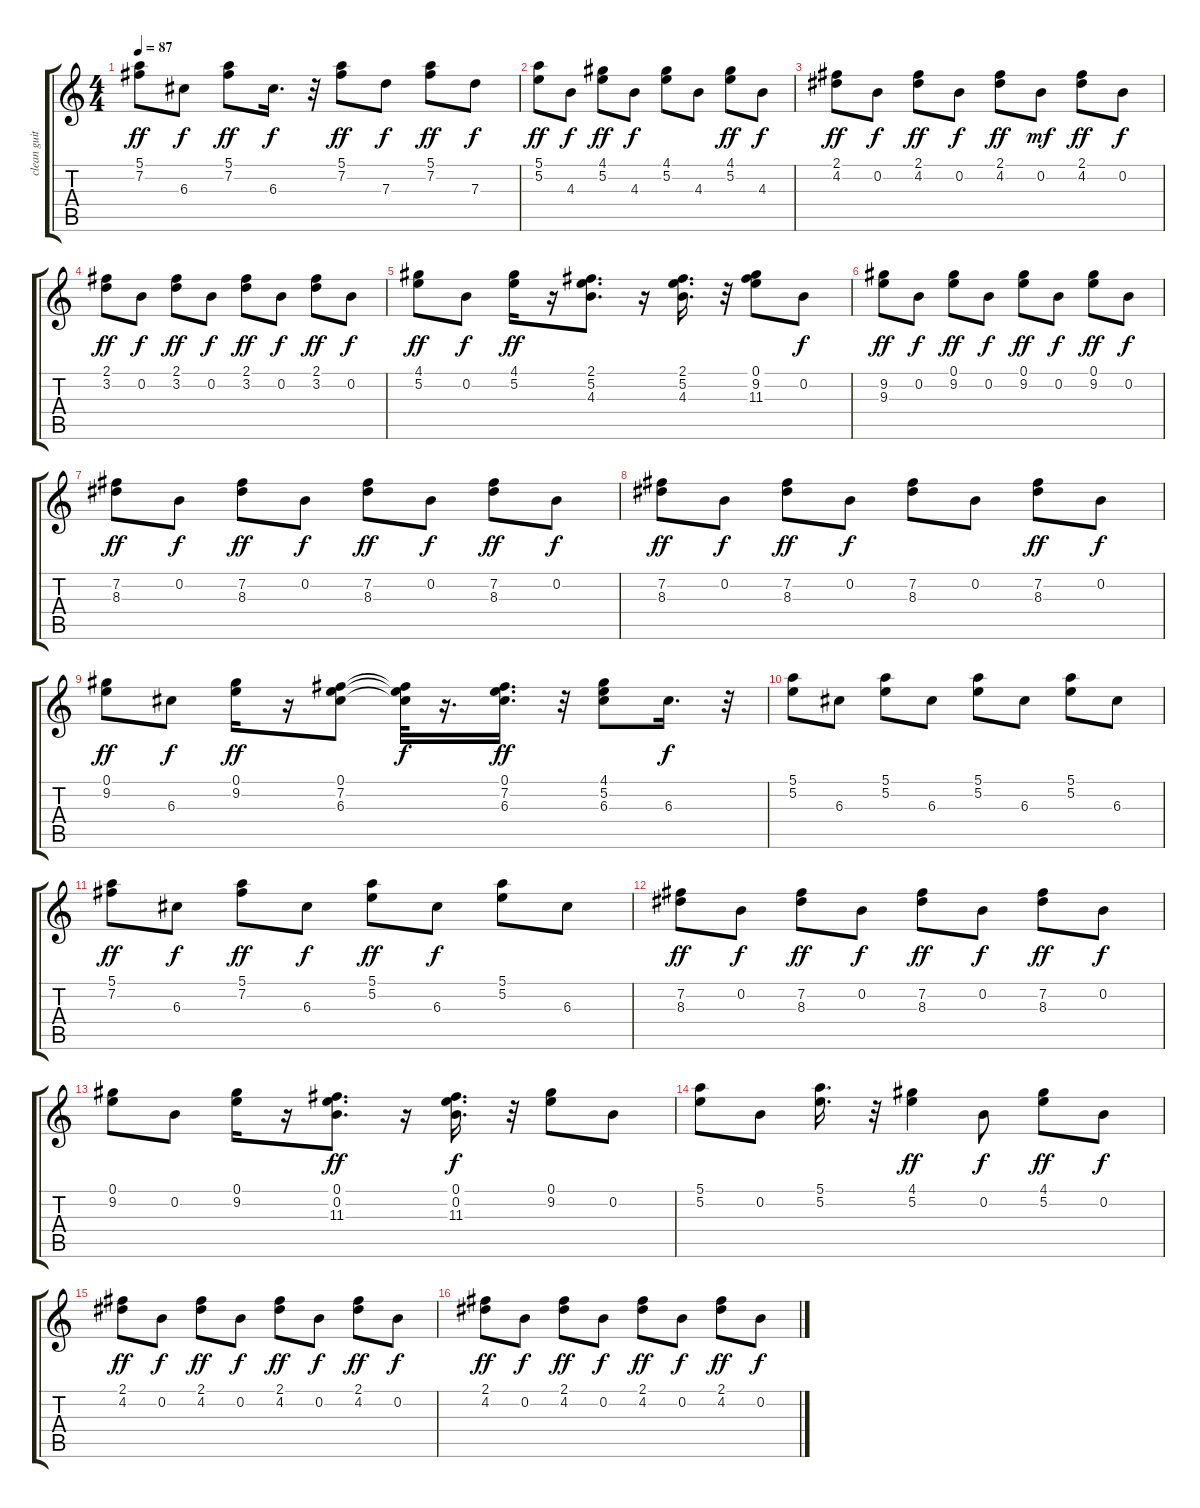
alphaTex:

\track ("clean guitar" "clean guit") {instrument electricguitarclean}
\staff {score tabs}
\tuning (E4 B3 G3 D3 A2 E2) {hide}
\ts (4 4)
\tempo 87
\clef g2
\ks c
(5.1 7.2).8{dy ff} 6.3.8{dy f} (5.1 7.2).8{dy ff} 6.3.16{d dy f} r.32 (5.1 7.2).8{dy ff} 7.3.8{dy f} (5.1 7.2).8{dy ff} 7.3.8{dy f} |
(5.1 5.2).8{dy ff} 4.3.8{dy f} (4.1 5.2).8{dy ff} 4.3.8{dy f} (4.1 5.2).8 4.3.8 (4.1 5.2).8{dy ff} 4.3.8{dy f} |
(2.1 4.2).8{dy ff} 0.2.8{dy f} (2.1 4.2).8{dy ff} 0.2.8{dy f} (2.1 4.2).8{dy ff} 0.2.8{dy mf} (2.1 4.2).8{dy ff} 0.2.8{dy f} |
(2.1 3.2).8{dy ff} 0.2.8{dy f} (2.1 3.2).8{dy ff} 0.2.8{dy f} (2.1 3.2).8{dy ff} 0.2.8{dy f} (2.1 3.2).8{dy ff} 0.2.8{dy f} |
(4.1 5.2).8{dy ff} 0.2.8{dy f} (4.1 5.2).16{dy ff} r.16 (2.1 5.2 4.3).8{d} r.16 (2.1 5.2 4.3).16{d} r.32 (0.1 9.2 11.3).8 0.2.8{dy f} |
(9.2 9.3).8{dy ff} 0.2.8{dy f} (0.1 9.2).8{dy ff} 0.2.8{dy f} (0.1 9.2).8{dy ff} 0.2.8{dy f} (0.1 9.2).8{dy ff} 0.2.8{dy f} |
(7.2 8.3).8{dy ff} 0.2.8{dy f} (7.2 8.3).8{dy ff} 0.2.8{dy f} (7.2 8.3).8{dy ff} 0.2.8{dy f} (7.2 8.3).8{dy ff} 0.2.8{dy f} |
(7.2 8.3).8{dy ff} 0.2.8{dy f} (7.2 8.3).8{dy ff} 0.2.8{dy f} (7.2 8.3).8 0.2.8 (7.2 8.3).8{dy ff} 0.2.8{dy f} |
(0.1 9.2).8{dy ff} 6.3.8{dy f} (0.1 9.2).16{dy ff} r.16 (0.1 7.2 6.3).8 (0.1{t} 7.2{t} 6.3{t}).32{dy f} r.16{d} (0.1 7.2 6.3).16{d dy ff} r.32 (4.1 5.2 6.3).8 6.3.16{d dy f} r.32 |
(5.1 5.2).8 6.3.8 (5.1 5.2).8 6.3.8 (5.1 5.2).8 6.3.8 (5.1 5.2).8 6.3.8 |
(5.1 7.2).8{dy ff} 6.3.8{dy f} (5.1 7.2).8{dy ff} 6.3.8{dy f} (5.1 5.2).8{dy ff} 6.3.8{dy f} (5.1 5.2).8 6.3.8 |
(7.2 8.3).8{dy ff} 0.2.8{dy f} (7.2 8.3).8{dy ff} 0.2.8{dy f} (7.2 8.3).8{dy ff} 0.2.8{dy f} (7.2 8.3).8{dy ff} 0.2.8{dy f} |
(0.1 9.2).8 0.2.8 (0.1 9.2).16 r.16 (0.1 0.2 11.3).8{d dy ff} r.16 (0.1 0.2 11.3).16{d dy f} r.32 (0.1 9.2).8 0.2.8 |
(5.1 5.2).8 0.2.8 (5.1 5.2).16{d} r.32 (4.1 5.2).4{dy ff} 0.2.8{dy f} (4.1 5.2).8{dy ff} 0.2.8{dy f} |
(2.1 4.2).8{dy ff} 0.2.8{dy f} (2.1 4.2).8{dy ff} 0.2.8{dy f} (2.1 4.2).8{dy ff} 0.2.8{dy f} (2.1 4.2).8{dy ff} 0.2.8{dy f} |
(2.1 4.2).8{dy ff} 0.2.8{dy f} (2.1 4.2).8{dy ff} 0.2.8{dy f} (2.1 4.2).8{dy ff} 0.2.8{dy f} (2.1 4.2).8{dy ff} 0.2.8{dy f}
